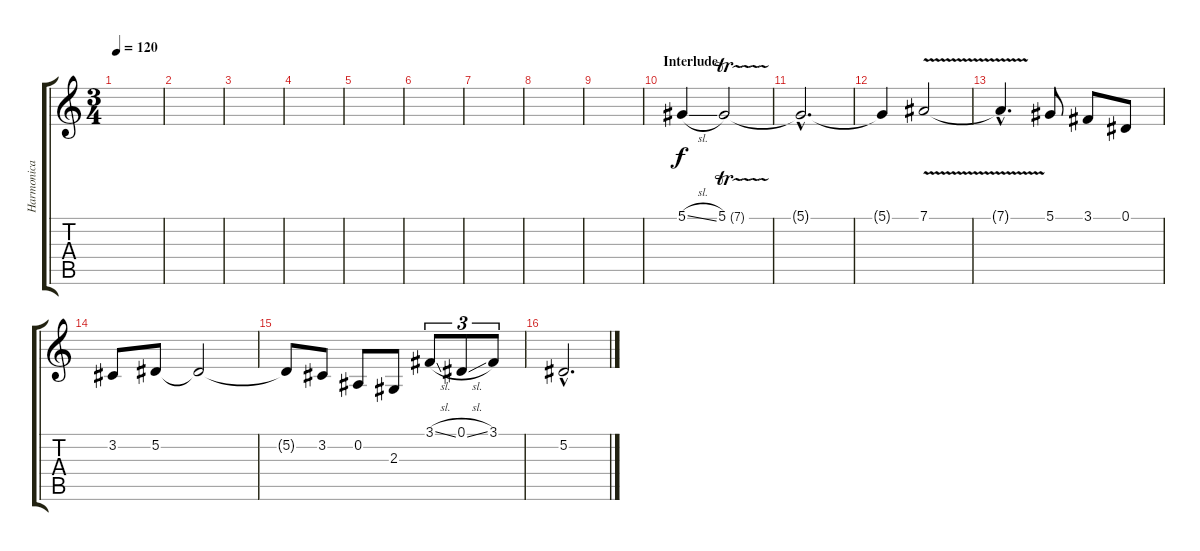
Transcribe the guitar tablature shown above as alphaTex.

\track ("Harmonica [Terry?]" "Harmonica ") {instrument harmonica}
\staff {score tabs}
\tuning (Eb4 Bb3 Gb3 Db3 Ab2 Eb2) {hide}
\ts (3 4)
\tempo 120
\clef g2
\ks c
|
|
|
|
|
|
|
|
|
\section ("" "Interlude")
5.1{sl}.4{volume 13} 5.1{tr (7 16)}.2 |
5.1{hac t}.2{d} |
5.1{t}.4 7.1{v}.2 |
7.1{hac t}.4{d} 5.1.8 3.1.8 0.1.8 |
3.2.8 5.2.8 5.2{t}.2 |
5.2{t}.8 3.2.8 0.2.8 2.3.8 3.1{sl}.8{tu (3 2)} 0.1{sl}.8{tu (3 2)} 3.1.8{tu (3 2)} |
5.2{hac}.2{d}
